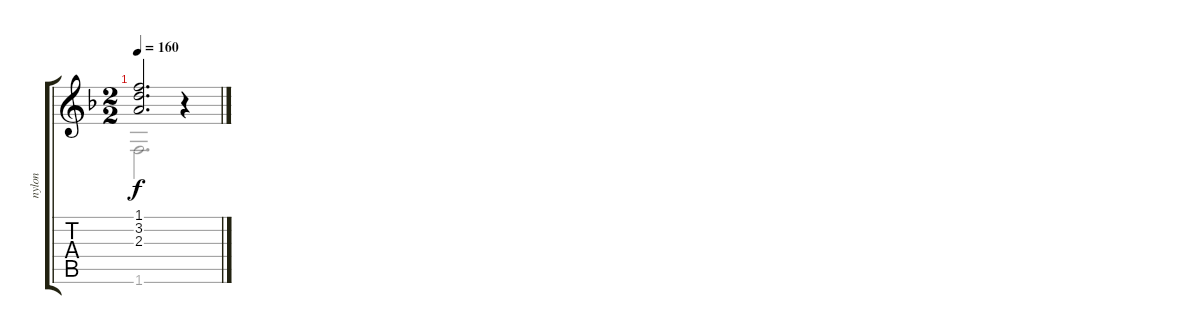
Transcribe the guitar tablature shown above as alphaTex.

\track ("nylon" "nylon") {instrument acousticguitarnylon}
\staff {score tabs}
\tuning (E4 B3 G3 D3 A2 E2) {hide}
\voice
\ts (2 2)
\tempo 160
\clef g2
\ks f
(1.1{t} 3.2{t} 2.3{t}).2{d dy f} r.4
\voice
\clef g2
\ottava regular
\simile none
\ks f
1.6{t}.2{d dy f} r.4
